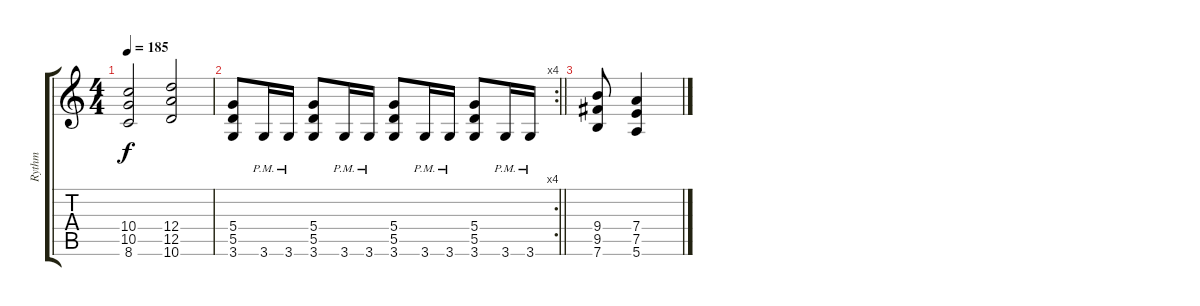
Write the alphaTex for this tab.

\track ("Rythm" "Rythm") {instrument overdrivenguitar}
\staff {score tabs}
\tuning (E4 B3 G3 D3 A2 E2) {hide}
\ts (4 4)
\tempo 185
\clef g2
\ks c
(10.4 10.5 8.6).2{dy f} (12.4 12.5 10.6).2 |
\rc 4
\barLineRight lightlight
(5.4 5.5 3.6).8 3.6{pm}.16 3.6{pm}.16 (5.4 5.5 3.6).8 3.6{pm}.16 3.6{pm}.16 (5.4 5.5 3.6).8 3.6{pm}.16 3.6{pm}.16 (5.4 5.5 3.6).8 3.6{pm}.16 3.6{pm}.16 |
(9.4 9.5 7.6).8 (7.4 7.5 5.6).4
